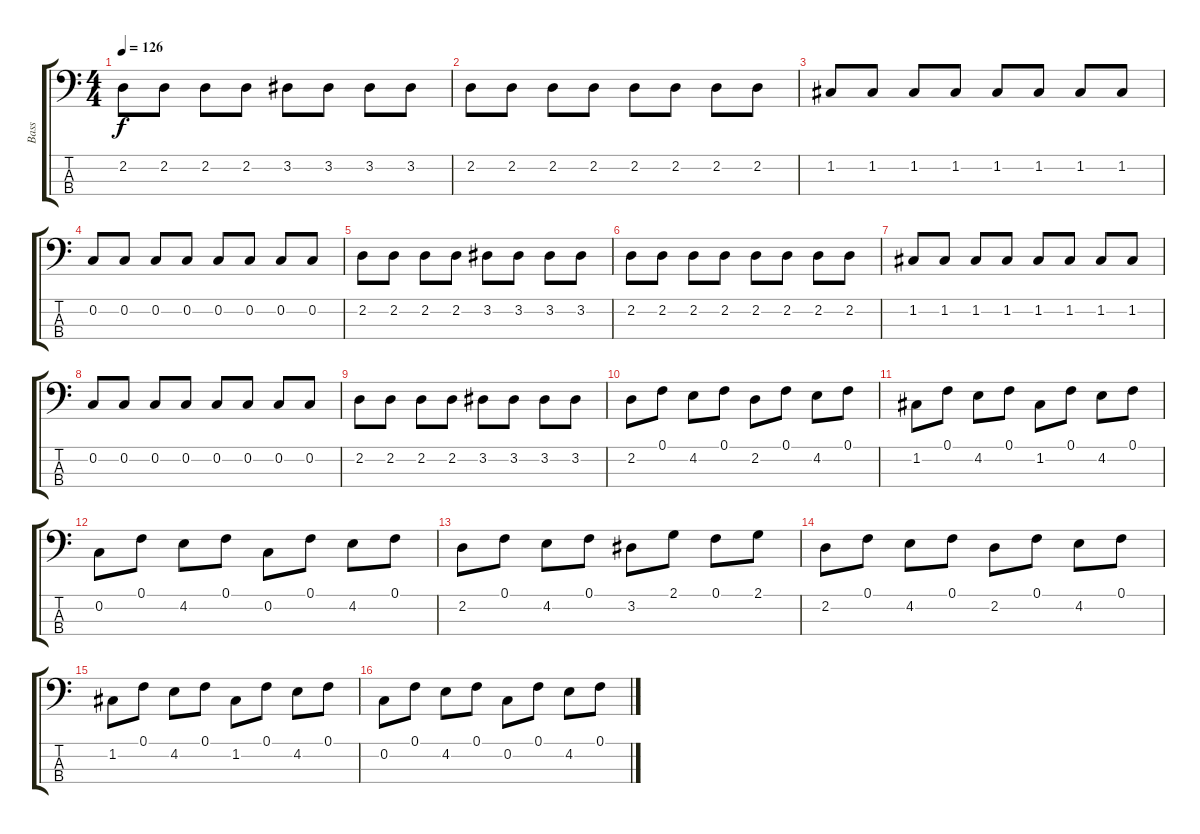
\track ("Bass" "Bass") {instrument electricbassfinger}
\staff {score tabs}
\tuning (F2 C2 G1 D1) {hide}
\ts (4 4)
\tempo 126
\clef f4
\ks c
2.2.8{dy f} 2.2.8 2.2.8 2.2.8 3.2.8 3.2.8 3.2.8 3.2.8 |
2.2.8 2.2.8 2.2.8 2.2.8 2.2.8 2.2.8 2.2.8 2.2.8 |
1.2.8 1.2.8 1.2.8 1.2.8 1.2.8 1.2.8 1.2.8 1.2.8 |
0.2.8 0.2.8 0.2.8 0.2.8 0.2.8 0.2.8 0.2.8 0.2.8 |
2.2.8 2.2.8 2.2.8 2.2.8 3.2.8 3.2.8 3.2.8 3.2.8 |
2.2.8 2.2.8 2.2.8 2.2.8 2.2.8 2.2.8 2.2.8 2.2.8 |
1.2.8 1.2.8 1.2.8 1.2.8 1.2.8 1.2.8 1.2.8 1.2.8 |
0.2.8 0.2.8 0.2.8 0.2.8 0.2.8 0.2.8 0.2.8 0.2.8 |
2.2.8 2.2.8 2.2.8 2.2.8 3.2.8 3.2.8 3.2.8 3.2.8 |
2.2.8 0.1.8 4.2.8 0.1.8 2.2.8 0.1.8 4.2.8 0.1.8 |
1.2.8 0.1.8 4.2.8 0.1.8 1.2.8 0.1.8 4.2.8 0.1.8 |
0.2.8 0.1.8 4.2.8 0.1.8 0.2.8 0.1.8 4.2.8 0.1.8 |
2.2.8 0.1.8 4.2.8 0.1.8 3.2.8 2.1.8 0.1.8 2.1.8 |
2.2.8 0.1.8 4.2.8 0.1.8 2.2.8 0.1.8 4.2.8 0.1.8 |
1.2.8 0.1.8 4.2.8 0.1.8 1.2.8 0.1.8 4.2.8 0.1.8 |
0.2.8 0.1.8 4.2.8 0.1.8 0.2.8 0.1.8 4.2.8 0.1.8
